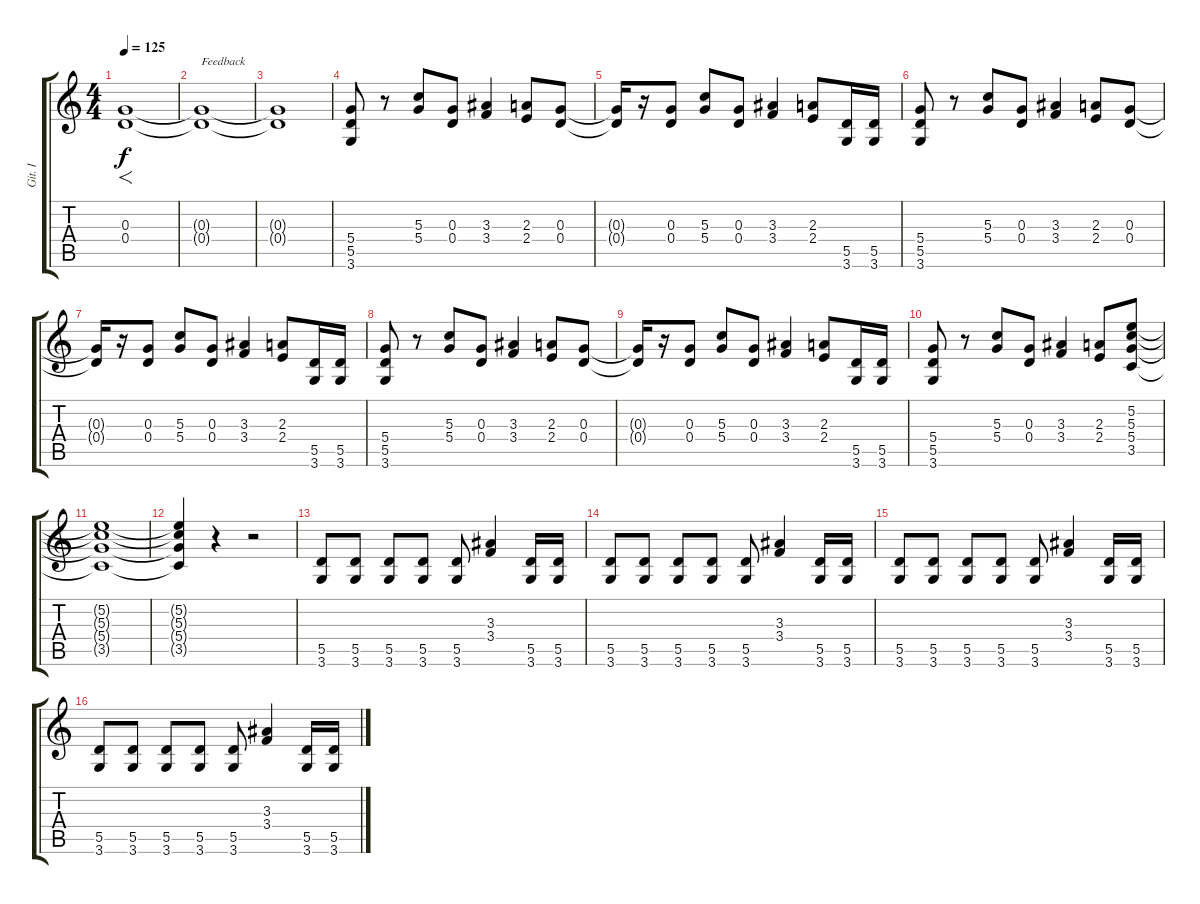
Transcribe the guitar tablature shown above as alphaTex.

\track ("Git. I" "Git. I") {instrument overdrivenguitar}
\staff {score tabs}
\tuning (E4 B3 G3 D3 A2 E2) {hide}
\ts (4 4)
\tempo 125
\clef g2
\ks c
(0.3 0.4).1{f dy f instrument overdrivenguitar} |
(0.3{t} 0.4{t}).1{txt "Feedback"} |
(0.3{t} 0.4{t}).1 |
(5.4 5.5 3.6).8 r.8 (5.3 5.4).8 (0.3 0.4).8 (3.3 3.4).4 (2.3 2.4).8 (0.3 0.4).8 |
(0.3{t} 0.4{t}).16 r.16 (0.3 0.4).8 (5.3 5.4).8 (0.3 0.4).8 (3.3 3.4).4 (2.3 2.4).8 (5.5 3.6).16 (5.5 3.6).16 |
(5.4 5.5 3.6).8 r.8 (5.3 5.4).8 (0.3 0.4).8 (3.3 3.4).4 (2.3 2.4).8 (0.3 0.4).8 |
(0.3{t} 0.4{t}).16 r.16 (0.3 0.4).8 (5.3 5.4).8 (0.3 0.4).8 (3.3 3.4).4 (2.3 2.4).8 (5.5 3.6).16 (5.5 3.6).16 |
(5.4 5.5 3.6).8 r.8 (5.3 5.4).8 (0.3 0.4).8 (3.3 3.4).4 (2.3 2.4).8 (0.3 0.4).8 |
(0.3{t} 0.4{t}).16 r.16 (0.3 0.4).8 (5.3 5.4).8 (0.3 0.4).8 (3.3 3.4).4 (2.3 2.4).8 (5.5 3.6).16 (5.5 3.6).16 |
(5.4 5.5 3.6).8 r.8 (5.3 5.4).8 (0.3 0.4).8 (3.3 3.4).4 (2.3 2.4).8 (5.2 5.3 5.4 3.5).8 |
(5.2{t} 5.3{t} 5.4{t} 3.5{t}).1 |
(5.2{t} 5.3{t} 5.4{t} 3.5{t}).4 r.4 r.2 |
(5.5 3.6).8 (5.5 3.6).8 (5.5 3.6).8 (5.5 3.6).8 (5.5 3.6).8 (3.3 3.4).4 (5.5 3.6).16 (5.5 3.6).16 |
(5.5 3.6).8 (5.5 3.6).8 (5.5 3.6).8 (5.5 3.6).8 (5.5 3.6).8 (3.3 3.4).4 (5.5 3.6).16 (5.5 3.6).16 |
(5.5 3.6).8 (5.5 3.6).8 (5.5 3.6).8 (5.5 3.6).8 (5.5 3.6).8 (3.3 3.4).4 (5.5 3.6).16 (5.5 3.6).16 |
(5.5 3.6).8 (5.5 3.6).8 (5.5 3.6).8 (5.5 3.6).8 (5.5 3.6).8 (3.3 3.4).4 (5.5 3.6).16 (5.5 3.6).16
